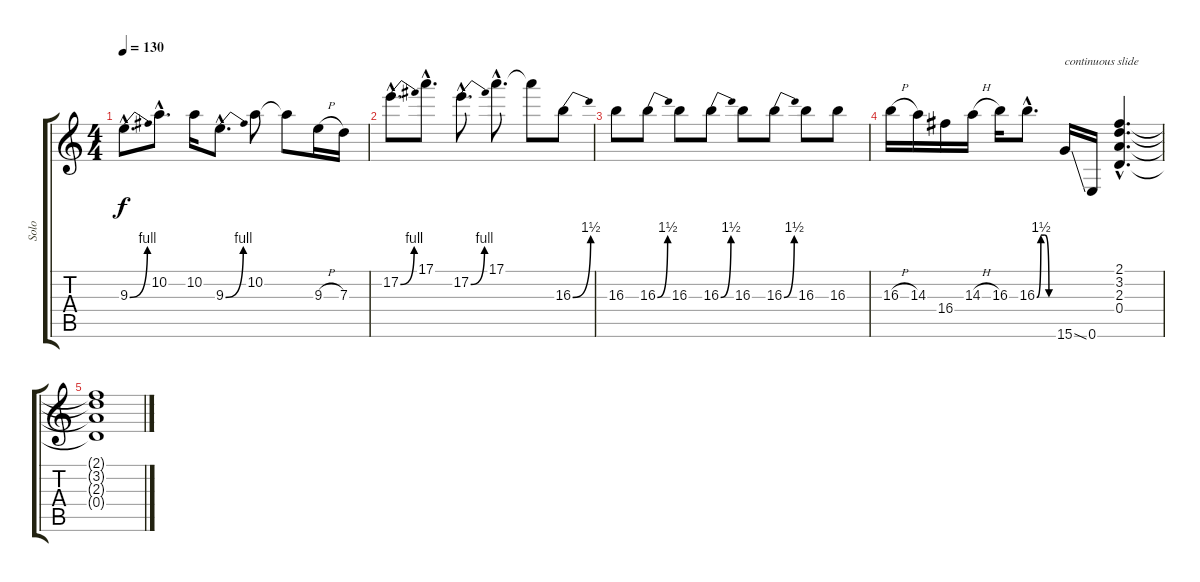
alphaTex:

\track ("Solo" "Solo") {instrument overdrivenguitar}
\staff {score tabs}
\tuning (E4 B3 G3 D3 A2 E2) {hide}
\ts (4 4)
\tempo 130
\clef g2
\ks c
9.3{be (bend 0 0 60 4) hac}.8{d dy f} 10.2{hac}.8{d} 10.2.16 9.3{be (bend 0 0 60 4) hac}.8{d} 10.2.8 10.2{t}.8 9.3{h}.16 7.3.16 |
17.2{be (bend 0 0 60 4) hac}.8{d} 17.1{hac}.8{d} 17.2{be (bend 0 0 60 4) hac}.8{d} 17.1{hac}.8{d} 17.1{t}.8 16.3{be (bend 0 0 60 6)}.8 |
16.3.8 16.3{be (bend 0 0 60 6)}.8 16.3.8 16.3{be (bend 0 0 60 6)}.8 16.3.8 16.3{be (bend 0 0 60 6)}.8 16.3.8 16.3.8 |
16.3{h}.16 14.3.16 16.4.16 14.3{h}.16 16.3.16 16.3{be (custom 0 0 15 6 30 6 45 0 60 0) hac}.8{d} 15.6{ss}.16{txt "continuous slide"} 0.6.16 (2.1{hac} 3.2{hac} 2.3{hac} 0.4{hac}).4{d} |
(2.1{t} 3.2{t} 2.3{t} 0.4{t}).1
